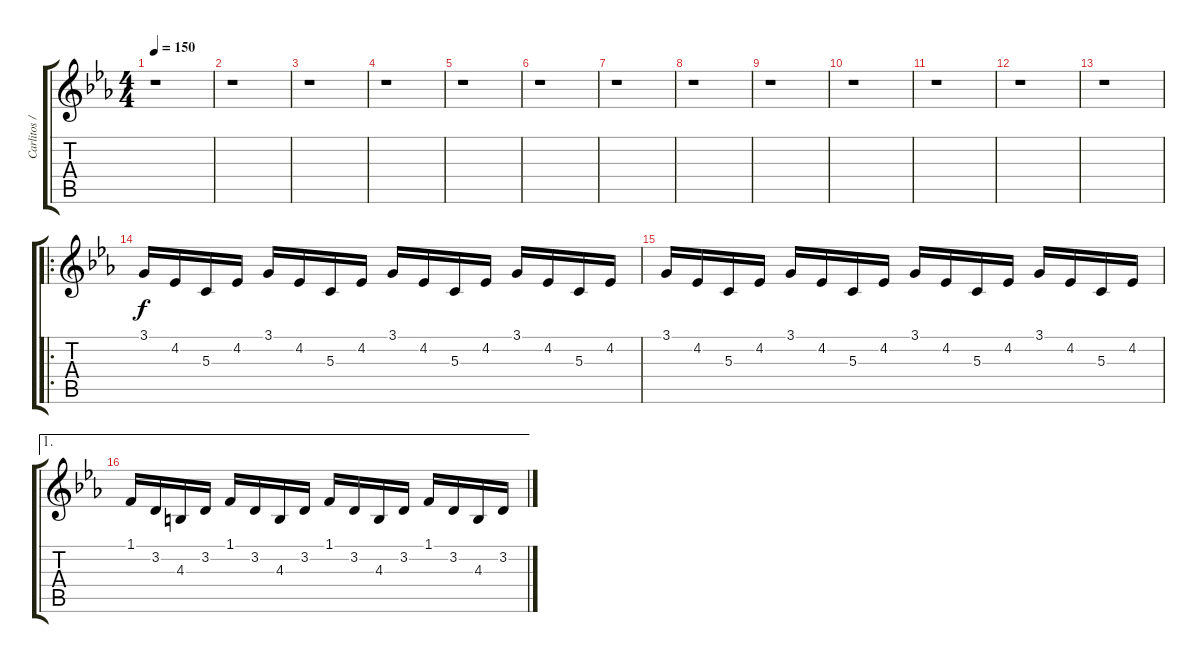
\track ("Carlitos / Ale" "Carlitos /") {instrument harpsichord}
\staff {score tabs}
\tuning (E4 B3 G3 D3 A2 E2) {hide}
\ts (4 4)
\tempo 150
\clef g2
\ks cminor
r.1{dy f} |
r.1 |
r.1 |
r.1 |
r.1 |
r.1 |
r.1 |
r.1 |
r.1 |
r.1 |
r.1 |
r.1 |
r.1 |
\ro
3.1.16 4.2.16 5.3.16 4.2.16 3.1.16 4.2.16 5.3.16 4.2.16 3.1.16 4.2.16 5.3.16 4.2.16 3.1.16 4.2.16 5.3.16 4.2.16 |
3.1.16 4.2.16 5.3.16 4.2.16 3.1.16 4.2.16 5.3.16 4.2.16 3.1.16 4.2.16 5.3.16 4.2.16 3.1.16 4.2.16 5.3.16 4.2.16 |
\ae 1
1.1.16 3.2.16 4.3.16 3.2.16 1.1.16 3.2.16 4.3.16 3.2.16 1.1.16 3.2.16 4.3.16 3.2.16 1.1.16 3.2.16 4.3.16 3.2.16
